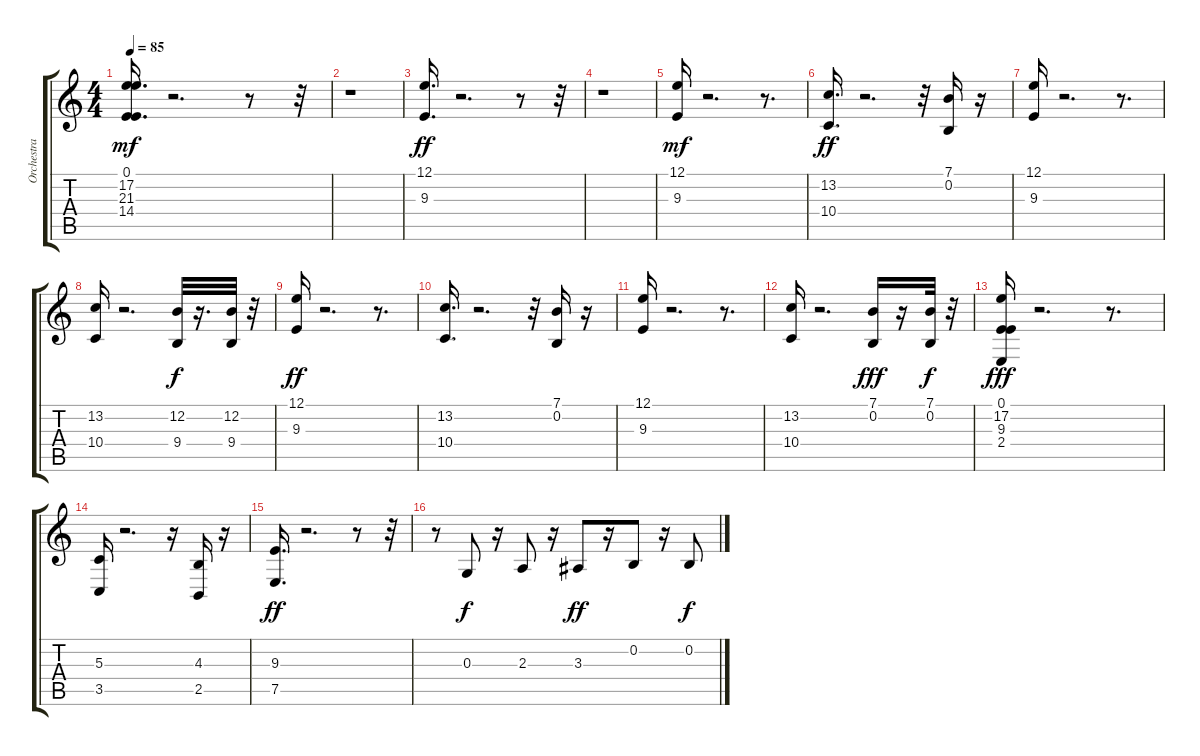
\track ("Orchestra Hit" "Orchestra ") {instrument orchestrahit}
\staff {score tabs}
\tuning (E4 B3 G3 D3 A2 E2) {hide}
\ts (4 4)
\tempo 85
\clef g2
\ks c
(0.1 17.2 21.3 14.4).16{d dy mf} r.2{d} r.8 r.32 |
r.1 |
(12.1 9.3).16{d dy ff} r.2{d} r.8 r.32 |
r.1 |
(12.1 9.3).16{dy mf} r.2{d} r.8{d} |
(13.2 10.4).16{d dy ff} r.2{d} r.32 (7.1 0.2).16 r.16 |
(12.1 9.3).16 r.2{d} r.8{d} |
(13.2 10.4).16 r.2{d} (12.2 9.4).32{dy f} r.16{d} (12.2 9.4).32 r.32 |
(12.1 9.3).16{dy ff} r.2{d} r.8{d} |
(13.2 10.4).16{d} r.2{d} r.32 (7.1 0.2).16 r.16 |
(12.1 9.3).16 r.2{d} r.8{d} |
(13.2 10.4).16 r.2{d} (7.1 0.2).16{dy fff} r.16 (7.1 0.2).32{dy f} r.32 |
(0.1 17.2 9.3 2.4).16{dy fff} r.2{d} r.8{d} |
(5.3 3.5).16 r.2{d} r.16 (4.3 2.5).16 r.16 |
(9.3 7.5).16{d dy ff} r.2{d} r.8 r.32 |
r.8 0.3.8{dy f} r.16 2.3.8 r.16 3.3.8{dy ff} r.16 0.2.8 r.16 0.2.8{dy f}
